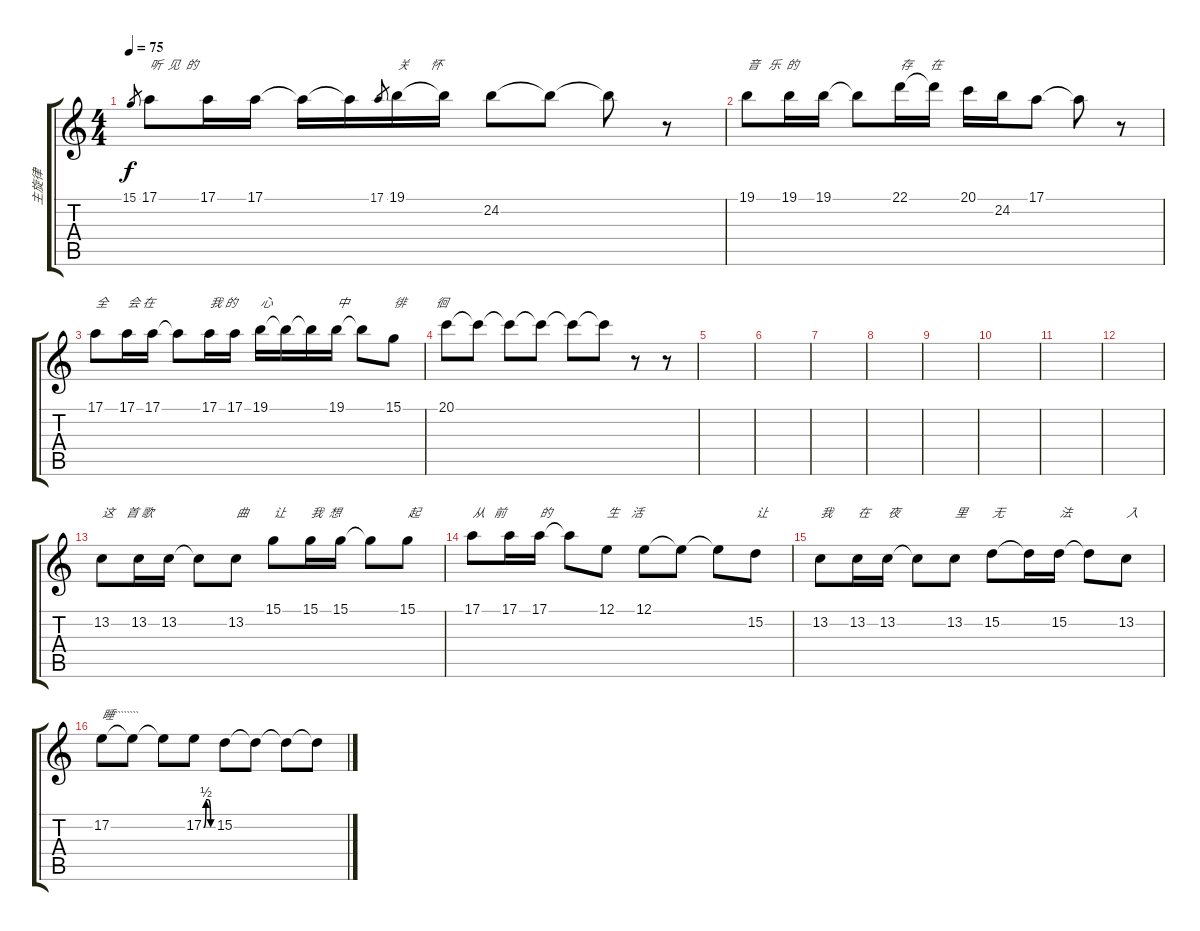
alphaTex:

\track ("主旋律" "主旋律") {instrument viola}
\staff {score tabs}
\tuning (E4 B3 G3 D3 A2 E2) {hide}
\ts (4 4)
\tempo 75
\clef g2
\ks c
15.1.8{gr dy f} 17.1.8{txt "听  见  的"} 17.1.16 17.1.16 17.1{t}.16 17.1{t}.16 17.1.8{gr} 19.1.16{txt "关       怀"} 19.1{t}.16 24.2.8 24.2{t}.8 24.2{t}.8 r.8 |
19.1.8{txt "音   乐  的"} 19.1.16 19.1.16 19.1{t}.8 22.1.16{txt "存      在"} 22.1{t}.16 20.1.16 24.2.16 17.1.8 17.1{t}.8 r.8 |
17.1.8{txt "全"} 17.1.16{txt "会 在"} 17.1.16 17.1{t}.8 17.1.16{txt "我 的"} 17.1.16 19.1.16{txt "心"} 19.1{t}.16 19.1{t}.16 19.1.16{txt "中"} 19.1{t}.8 15.1.8{txt "徘          徊"} |
20.1.8 20.1{t}.8 20.1{t}.8 20.1{t}.8 20.1{t}.8 20.1{t}.8 r.8 r.8 |
|
|
|
|
|
|
|
|
13.2.8{txt "这    首 歌"} 13.2.16 13.2.16 13.2{t}.8 13.2.8{txt "曲"} 15.1.8{txt "让"} 15.1.16{txt "我  想"} 15.1.16 15.1{t}.8 15.1.8{txt "起"} |
17.1.8{txt "从   前"} 17.1.16 17.1.16{txt "的"} 17.1{t}.8 12.1.8{txt "生    活"} 12.1.8 12.1{t}.8 12.1{t}.8 15.2.8{txt "让"} |
13.2.8{txt "我"} 13.2.16{txt "在"} 13.2.16{txt "夜"} 13.2{t}.8 13.2.8{txt "里"} 15.2.8{txt "无"} 15.2{t}.16 15.2.16{txt "法"} 15.2{t}.8 13.2.8{txt "入"} |
17.2.8{txt "睡````````"} 17.2{t}.8 17.2{t}.8 17.2{be (custom 0 0 15 2 30 2 45 0 60 0)}.8 15.2.8 15.2{t}.8 15.2{t}.8 15.2{t}.8
